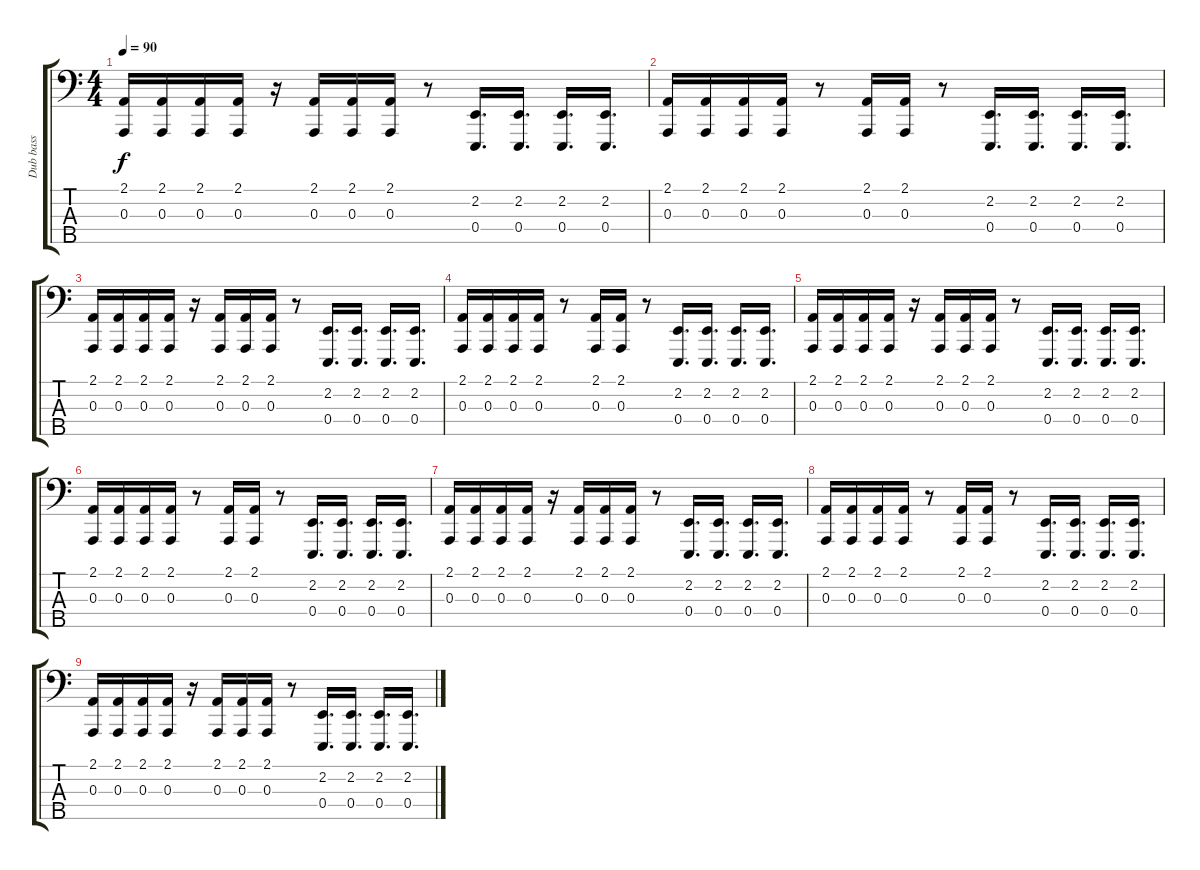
\track ("Dub bass" "Dub bass") {instrument lead2sawtooth}
\staff {score tabs}
\tuning (G2 D2 A1 E1 B0) {hide}
\ts (4 4)
\tempo 90
\clef f4
\ks c
(2.1 0.3).16{dy f} (2.1 0.3).16 (2.1 0.3).16 (2.1 0.3).16 r.16 (2.1 0.3).16 (2.1 0.3).16 (2.1 0.3).16 r.8 (2.2 0.4).16{d} (2.2 0.4).16{d} (2.2 0.4).16{d} (2.2 0.4).16{d} |
(2.1 0.3).16 (2.1 0.3).16 (2.1 0.3).16 (2.1 0.3).16 r.8 (2.1 0.3).16 (2.1 0.3).16 r.8 (2.2 0.4).16{d} (2.2 0.4).16{d} (2.2 0.4).16{d} (2.2 0.4).16{d} |
(2.1 0.3).16 (2.1 0.3).16 (2.1 0.3).16 (2.1 0.3).16 r.16 (2.1 0.3).16 (2.1 0.3).16 (2.1 0.3).16 r.8 (2.2 0.4).16{d} (2.2 0.4).16{d} (2.2 0.4).16{d} (2.2 0.4).16{d} |
(2.1 0.3).16 (2.1 0.3).16 (2.1 0.3).16 (2.1 0.3).16 r.8 (2.1 0.3).16 (2.1 0.3).16 r.8 (2.2 0.4).16{d} (2.2 0.4).16{d} (2.2 0.4).16{d} (2.2 0.4).16{d} |
(2.1 0.3).16 (2.1 0.3).16 (2.1 0.3).16 (2.1 0.3).16 r.16 (2.1 0.3).16 (2.1 0.3).16 (2.1 0.3).16 r.8 (2.2 0.4).16{d} (2.2 0.4).16{d} (2.2 0.4).16{d} (2.2 0.4).16{d} |
(2.1 0.3).16 (2.1 0.3).16 (2.1 0.3).16 (2.1 0.3).16 r.8 (2.1 0.3).16 (2.1 0.3).16 r.8 (2.2 0.4).16{d} (2.2 0.4).16{d} (2.2 0.4).16{d} (2.2 0.4).16{d} |
(2.1 0.3).16 (2.1 0.3).16 (2.1 0.3).16 (2.1 0.3).16 r.16 (2.1 0.3).16 (2.1 0.3).16 (2.1 0.3).16 r.8 (2.2 0.4).16{d} (2.2 0.4).16{d} (2.2 0.4).16{d} (2.2 0.4).16{d} |
(2.1 0.3).16 (2.1 0.3).16 (2.1 0.3).16 (2.1 0.3).16 r.8 (2.1 0.3).16 (2.1 0.3).16 r.8 (2.2 0.4).16{d} (2.2 0.4).16{d} (2.2 0.4).16{d} (2.2 0.4).16{d} |
(2.1 0.3).16 (2.1 0.3).16 (2.1 0.3).16 (2.1 0.3).16 r.16 (2.1 0.3).16 (2.1 0.3).16 (2.1 0.3).16 r.8 (2.2 0.4).16{d} (2.2 0.4).16{d} (2.2 0.4).16{d} (2.2 0.4).16{d}
